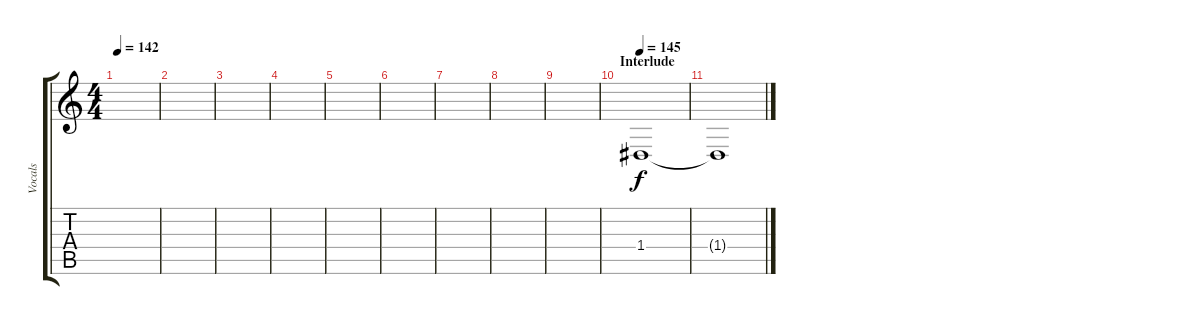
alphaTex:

\track ("Vocals" "Vocals") {instrument lead8bassandlead}
\staff {score tabs}
\tuning (E4 B3 G3 D3 A2 E2) {hide}
\ts (4 4)
\tempo 142
\clef g2
\ks c
|
|
|
|
|
|
|
|
|
\section ("" "Interlude")
\tempo 145
1.4.1 |
1.4{t}.1
